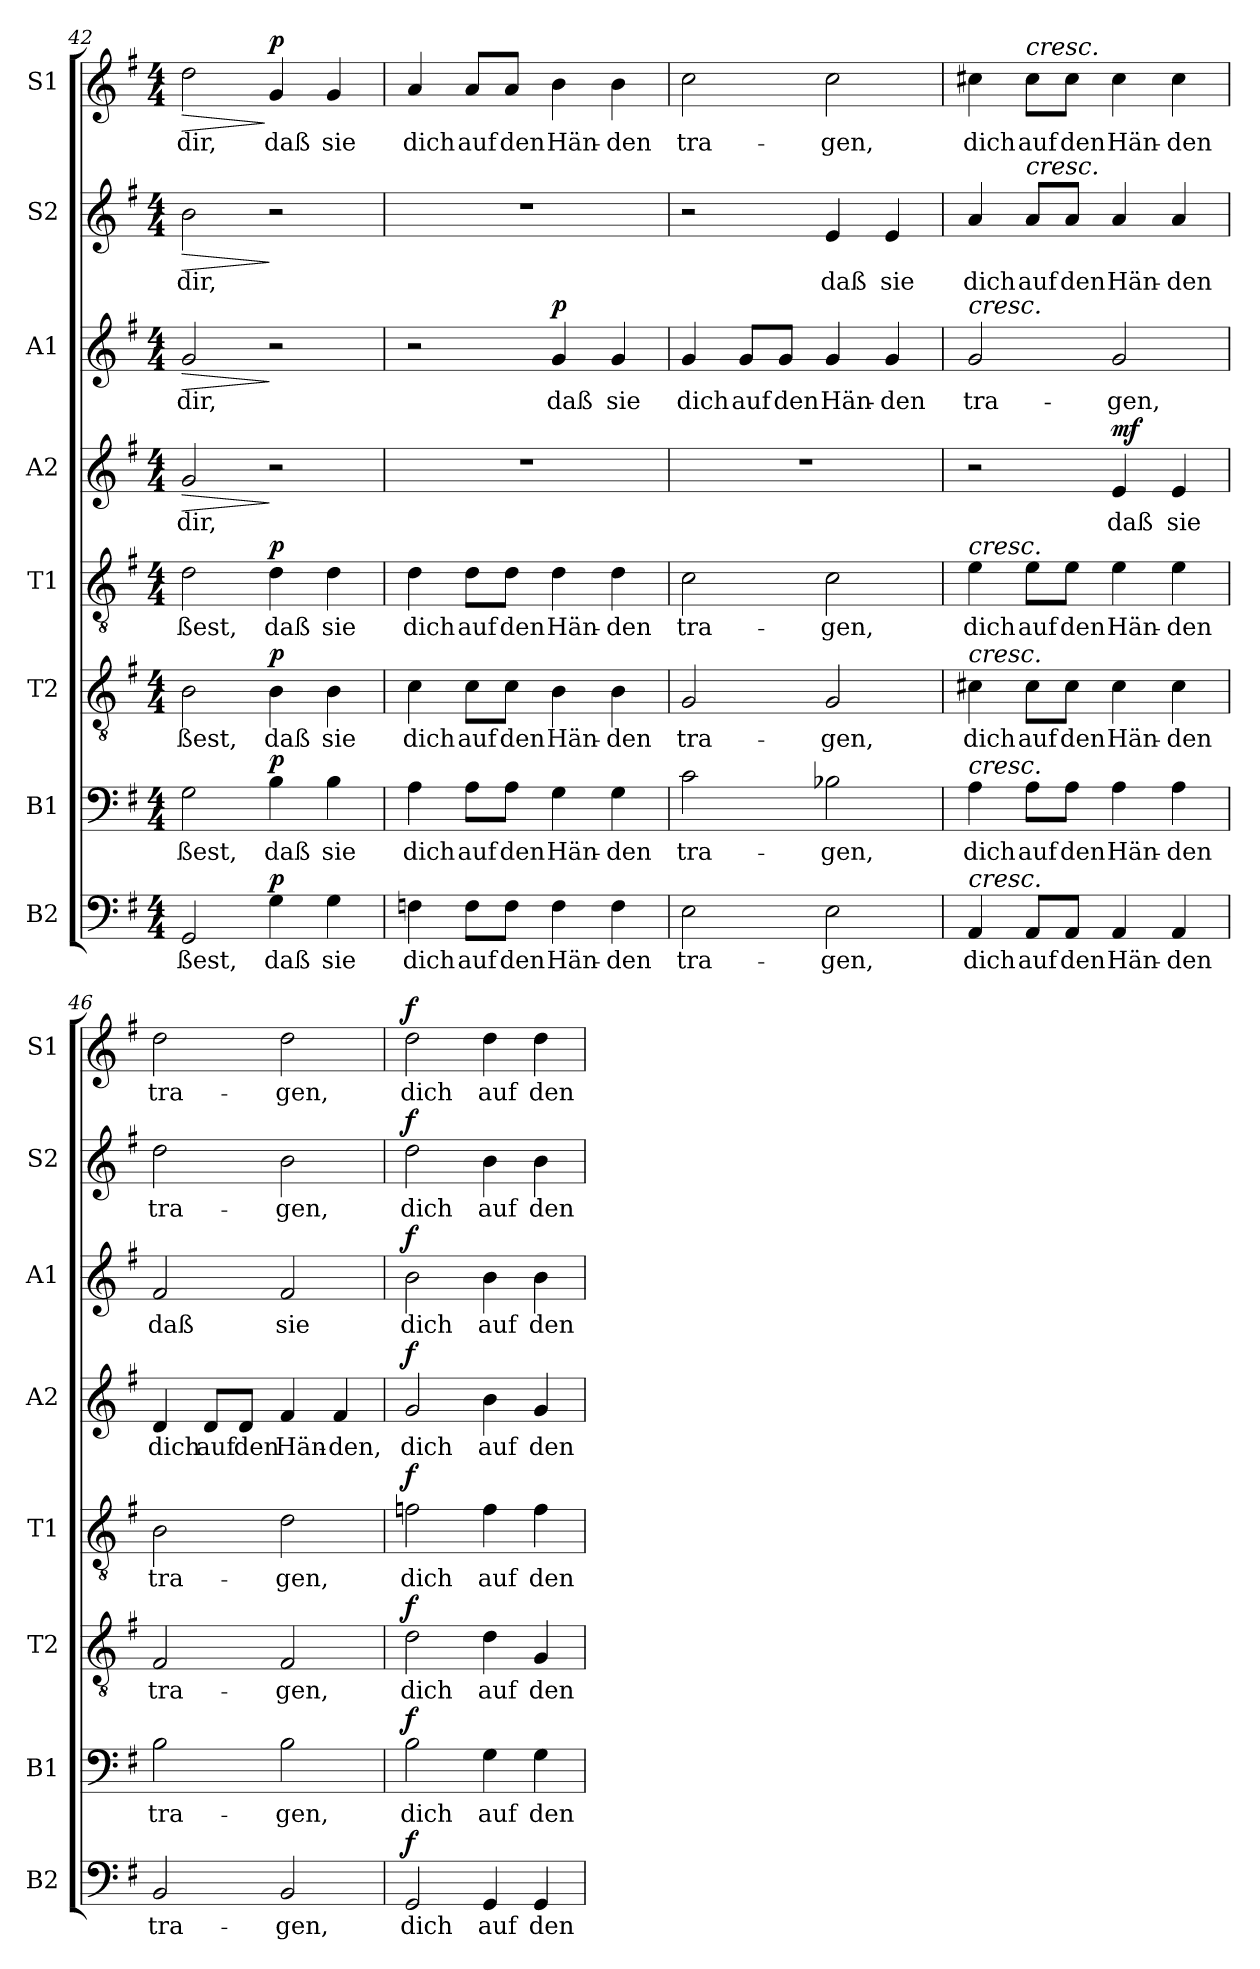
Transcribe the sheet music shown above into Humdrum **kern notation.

**kern	**text	**dynam	**kern	**text	**dynam	**kern	**text	**dynam	**kern	**text	**dynam	**kern	**text	**dynam	**kern	**text	**dynam	**kern	**text	**dynam	**kern	**text	**dynam
*part8	*part8	*part8	*part7	*part7	*part7	*part6	*part6	*part6	*part5	*part5	*part5	*part4	*part4	*part4	*part3	*part3	*part3	*part2	*part2	*part2	*part1	*part1	*part1
*staff8	*staff8	*staff8	*staff7	*staff7	*staff7	*staff6	*staff6	*staff6	*staff5	*staff5	*staff5	*staff4	*staff4	*staff4	*staff3	*staff3	*staff3	*staff2	*staff2	*staff2	*staff1	*staff1	*staff1
*I"B2	*	*	*I"B1	*	*	*I"T2	*	*	*I"T1	*	*	*I"A2	*	*	*I"A1	*	*	*I"S2	*	*	*I"S1	*	*
*I'B2	*	*	*I'B1	*	*	*I'T2	*	*	*I'T1	*	*	*I'A2	*	*	*I'A1	*	*	*I'S2	*	*	*I'S1	*	*
!!LO:PB:g=z
*clefF4	*	*	*clefF4	*	*	*clefGv2	*	*	*clefGv2	*	*	*clefG2	*	*	*clefG2	*	*	*clefG2	*	*	*clefG2	*	*
*k[f#]	*	*	*k[f#]	*	*	*k[f#]	*	*	*k[f#]	*	*	*k[f#]	*	*	*k[f#]	*	*	*k[f#]	*	*	*k[f#]	*	*
*M4/4	*	*	*M4/4	*	*	*M4/4	*	*	*M4/4	*	*	*M4/4	*	*	*M4/4	*	*	*M4/4	*	*	*M4/4	*	*
=42	=42	=42	=42	=42	=42	=42	=42	=42	=42	=42	=42	=42	=42	=42	=42	=42	=42	=42	=42	=42	=42	=42	=42
!	!LO:LY:b	!	!	!LO:LY:b	!	!	!LO:LY:b	!	!	!LO:LY:b	!	!	!LO:LY:b	!LO:HP:b	!	!LO:LY:b	!LO:HP:b	!	!LO:LY:b	!LO:HP:b	!	!LO:LY:b	!LO:HP:b
2GG/	-ßest,	.	2G\	-ßest,	.	2B\	-ßest,	.	2d\	-ßest,	.	2g/	dir,	>	2g/	dir,	>	2b\	dir,	>	2dd\	dir,	>
!	!LO:LY:b	!LO:DY:a	!	!LO:LY:b	!LO:DY:a	!	!LO:LY:b	!LO:DY:a	!	!LO:LY:b	!LO:DY:a	!	!	!	!	!	!	!	!	!	!	!LO:LY:b	!LO:DY:n=1:a
4G\	daß	p	4B\	daß	p	4B\	daß	p	4d\	daß	p	2r	.	]	2r	.	]	2r	.	]	4g/	daß	] p
!	!LO:LY:b	!	!	!LO:LY:b	!	!	!LO:LY:b	!	!	!LO:LY:b	!	!	!	!	!	!	!	!	!	!	!	!LO:LY:b	!
4G\	sie	.	4B\	sie	.	4B\	sie	.	4d\	sie	.	.	.	.	.	.	.	.	.	.	4g/	sie	.
=43	=43	=43	=43	=43	=43	=43	=43	=43	=43	=43	=43	=43	=43	=43	=43	=43	=43	=43	=43	=43	=43	=43	=43
!	!LO:LY:b	!	!	!LO:LY:b	!	!	!LO:LY:b	!	!	!LO:LY:b	!	!	!	!	!	!	!	!	!	!	!	!LO:LY:b	!
4Fn\	dich	.	4A\	dich	.	4c\	dich	.	4d\	dich	.	1r	.	.	2r	.	.	1r	.	.	4a/	dich	.
!	!LO:LY:b	!	!	!LO:LY:b	!	!	!LO:LY:b	!	!	!LO:LY:b	!	!	!	!	!	!	!	!	!	!	!	!LO:LY:b	!
8F\L	auf	.	8A\L	auf	.	8c\L	auf	.	8d\L	auf	.	.	.	.	.	.	.	.	.	.	8a/L	auf	.
!	!LO:LY:b	!	!	!LO:LY:b	!	!	!LO:LY:b	!	!	!LO:LY:b	!	!	!	!	!	!	!	!	!	!	!	!LO:LY:b	!
8F\J	den	.	8A\J	den	.	8c\J	den	.	8d\J	den	.	.	.	.	.	.	.	.	.	.	8a/J	den	.
!	!LO:LY:b	!	!	!LO:LY:b	!	!	!LO:LY:b	!	!	!LO:LY:b	!	!	!	!	!	!LO:LY:b	!LO:DY:a	!	!	!	!	!LO:LY:b	!
4F\	Hän-	.	4G\	Hän-	.	4B\	Hän-	.	4d\	Hän-	.	.	.	.	4g/	daß	p	.	.	.	4b\	Hän-	.
!	!LO:LY:b	!	!	!LO:LY:b	!	!	!LO:LY:b	!	!	!LO:LY:b	!	!	!	!	!	!LO:LY:b	!	!	!	!	!	!LO:LY:b	!
4F\	-den	.	4G\	-den	.	4B\	-den	.	4d\	-den	.	.	.	.	4g/	sie	.	.	.	.	4b\	-den	.
=44	=44	=44	=44	=44	=44	=44	=44	=44	=44	=44	=44	=44	=44	=44	=44	=44	=44	=44	=44	=44	=44	=44	=44
!	!LO:LY:b	!	!	!LO:LY:b	!	!	!LO:LY:b	!	!	!LO:LY:b	!	!	!	!	!	!LO:LY:b	!	!	!	!	!	!LO:LY:b	!
2E\	tra-	.	2c\	tra-	.	2G/	tra-	.	2c\	tra-	.	1r	.	.	4g/	dich	.	2r	.	.	2cc\	tra-	.
!	!	!	!	!	!	!	!	!	!	!	!	!	!	!	!	!LO:LY:b	!	!	!	!	!	!	!
.	.	.	.	.	.	.	.	.	.	.	.	.	.	.	8g/L	auf	.	.	.	.	.	.	.
!	!	!	!	!	!	!	!	!	!	!	!	!	!	!	!	!LO:LY:b	!	!	!	!	!	!	!
.	.	.	.	.	.	.	.	.	.	.	.	.	.	.	8g/J	den	.	.	.	.	.	.	.
!	!LO:LY:b	!	!	!LO:LY:b	!	!	!LO:LY:b	!	!	!LO:LY:b	!	!	!	!	!	!LO:LY:b	!	!	!LO:LY:b	!LO:DY:a	!	!LO:LY:b	!
!	!	!	!	!	!	!	!	!	!	!	!	!	!	!	!	!	!	!	!	!LO:DY:n=1:a	!	!	!
2E\	-gen,	.	2B-X\	-gen,	.	2G/	-gen,	.	2c\	-gen,	.	.	.	.	4g/	Hän-	.	4e/	daß	other-dynamics p	2cc\	-gen,	.
!	!	!	!	!	!	!	!	!	!	!	!	!	!	!	!	!LO:LY:b	!	!	!LO:LY:b	!	!	!	!
.	.	.	.	.	.	.	.	.	.	.	.	.	.	.	4g/	-den	.	4e/	sie	.	.	.	.
=45	=45	=45	=45	=45	=45	=45	=45	=45	=45	=45	=45	=45	=45	=45	=45	=45	=45	=45	=45	=45	=45	=45	=45
!	!	!	!	!	!	!	!	!	!	!	!	!	!	!	!LO:TX:a:i:t=cresc.	!	!	!	!	!	!	!	!
!	!	!	!	!	!	!	!	!	!LO:TX:a:i:t=cresc.	!	!	!	!	!	!	!	!	!	!	!	!	!	!
!	!	!	!	!	!	!LO:TX:a:i:t=cresc.	!	!	!	!	!	!	!	!	!	!	!	!	!	!	!	!	!
!	!	!	!LO:TX:a:i:t=cresc.	!	!	!	!	!	!	!	!	!	!	!	!	!	!	!	!	!	!	!	!
!LO:TX:a:i:t=cresc.	!	!	!	!	!	!	!	!	!	!	!	!	!	!	!	!	!	!	!	!	!	!	!
!	!LO:LY:b	!	!	!LO:LY:b	!	!	!LO:LY:b	!	!	!LO:LY:b	!	!	!	!	!	!LO:LY:b	!	!	!LO:LY:b	!	!	!LO:LY:b	!
4AA/	dich	.	4A\	dich	.	4c#X\	dich	.	4e\	dich	.	2r	.	.	2g/	tra-	.	4a/	dich	.	4cc#X\	dich	.
!	!	!	!	!	!	!	!	!	!	!	!	!	!	!	!	!	!	!	!	!	!LO:TX:a:i:t=cresc.	!	!
!	!	!	!	!	!	!	!	!	!	!	!	!	!	!	!	!	!	!LO:TX:a:i:t=cresc.	!	!	!	!	!
!	!LO:LY:b	!	!	!LO:LY:b	!	!	!LO:LY:b	!	!	!LO:LY:b	!	!	!	!	!	!	!	!	!LO:LY:b	!	!	!LO:LY:b	!
8AA/L	auf	.	8A\L	auf	.	8c#\L	auf	.	8e\L	auf	.	.	.	.	.	.	.	8a/L	auf	.	8cc#\L	auf	.
!	!LO:LY:b	!	!	!LO:LY:b	!	!	!LO:LY:b	!	!	!LO:LY:b	!	!	!	!	!	!	!	!	!LO:LY:b	!	!	!LO:LY:b	!
8AA/J	den	.	8A\J	den	.	8c#\J	den	.	8e\J	den	.	.	.	.	.	.	.	8a/J	den	.	8cc#\J	den	.
!	!LO:LY:b	!	!	!LO:LY:b	!	!	!LO:LY:b	!	!	!LO:LY:b	!	!	!LO:LY:b	!LO:DY:a	!	!LO:LY:b	!	!	!LO:LY:b	!	!	!LO:LY:b	!
4AA/	Hän-	.	4A\	Hän-	.	4c#\	Hän-	.	4e\	Hän-	.	4e/	daß	mf	2g/	-gen,	.	4a/	Hän-	.	4cc#\	Hän-	.
!	!LO:LY:b	!	!	!LO:LY:b	!	!	!LO:LY:b	!	!	!LO:LY:b	!	!	!LO:LY:b	!	!	!	!	!	!LO:LY:b	!	!	!LO:LY:b	!
4AA/	-den	.	4A\	-den	.	4c#\	-den	.	4e\	-den	.	4e/	sie	.	.	.	.	4a/	-den	.	4cc#\	-den	.
!!LO:PB:g=z
=46	=46	=46	=46	=46	=46	=46	=46	=46	=46	=46	=46	=46	=46	=46	=46	=46	=46	=46	=46	=46	=46	=46	=46
!	!LO:LY:b	!	!	!LO:LY:b	!	!	!LO:LY:b	!	!	!LO:LY:b	!	!	!LO:LY:b	!	!	!LO:LY:b	!	!	!LO:LY:b	!	!	!LO:LY:b	!
2BB/	tra-	.	2B\	tra-	.	2F#/	tra-	.	2B\	tra-	.	4d/	dich	.	2f#/	daß	.	2dd\	tra-	.	2dd\	tra-	.
!	!	!	!	!	!	!	!	!	!	!	!	!	!LO:LY:b	!	!	!	!	!	!	!	!	!	!
.	.	.	.	.	.	.	.	.	.	.	.	8d/L	auf	.	.	.	.	.	.	.	.	.	.
!	!	!	!	!	!	!	!	!	!	!	!	!	!LO:LY:b	!	!	!	!	!	!	!	!	!	!
.	.	.	.	.	.	.	.	.	.	.	.	8d/J	den	.	.	.	.	.	.	.	.	.	.
!	!LO:LY:b	!	!	!LO:LY:b	!	!	!LO:LY:b	!	!	!LO:LY:b	!	!	!LO:LY:b	!	!	!LO:LY:b	!	!	!LO:LY:b	!	!	!LO:LY:b	!
2BB/	-gen,	.	2B\	-gen,	.	2F#/	-gen,	.	2d\	-gen,	.	4f#/	Hän-	.	2f#/	sie	.	2b\	-gen,	.	2dd\	-gen,	.
!	!	!	!	!	!	!	!	!	!	!	!	!	!LO:LY:b	!	!	!	!	!	!	!	!	!	!
.	.	.	.	.	.	.	.	.	.	.	.	4f#/	-den,	.	.	.	.	.	.	.	.	.	.
=47	=47	=47	=47	=47	=47	=47	=47	=47	=47	=47	=47	=47	=47	=47	=47	=47	=47	=47	=47	=47	=47	=47	=47
!	!LO:LY:b	!LO:DY:a	!	!LO:LY:b	!LO:DY:a	!	!LO:LY:b	!LO:DY:a	!	!LO:LY:b	!LO:DY:a	!	!LO:LY:b	!LO:DY:a	!	!LO:LY:b	!LO:DY:a	!	!LO:LY:b	!LO:DY:a	!	!LO:LY:b	!LO:DY:a
2GG/	dich	f	2B\	dich	f	2d\	dich	f	2fn\	dich	f	2g/	dich	f	2b\	dich	f	2dd\	dich	f	2dd\	dich	f
!	!LO:LY:b	!	!	!LO:LY:b	!	!	!LO:LY:b	!	!	!LO:LY:b	!	!	!LO:LY:b	!	!	!LO:LY:b	!	!	!LO:LY:b	!	!	!LO:LY:b	!
4GG/	auf	.	4G\	auf	.	4d\	auf	.	4f\	auf	.	4b\	auf	.	4b\	auf	.	4b\	auf	.	4dd\	auf	.
!	!LO:LY:b	!	!	!LO:LY:b	!	!	!LO:LY:b	!	!	!LO:LY:b	!	!	!LO:LY:b	!	!	!LO:LY:b	!	!	!LO:LY:b	!	!	!LO:LY:b	!
4GG/	den	.	4G\	den	.	4G/	den	.	4f\	den	.	4g/	den	.	4b\	den	.	4b\	den	.	4dd\	den	.
=	=	=	=	=	=	=	=	=	=	=	=	=	=	=	=	=	=	=	=	=	=	=	=
*-	*-	*-	*-	*-	*-	*-	*-	*-	*-	*-	*-	*-	*-	*-	*-	*-	*-	*-	*-	*-	*-	*-	*-
